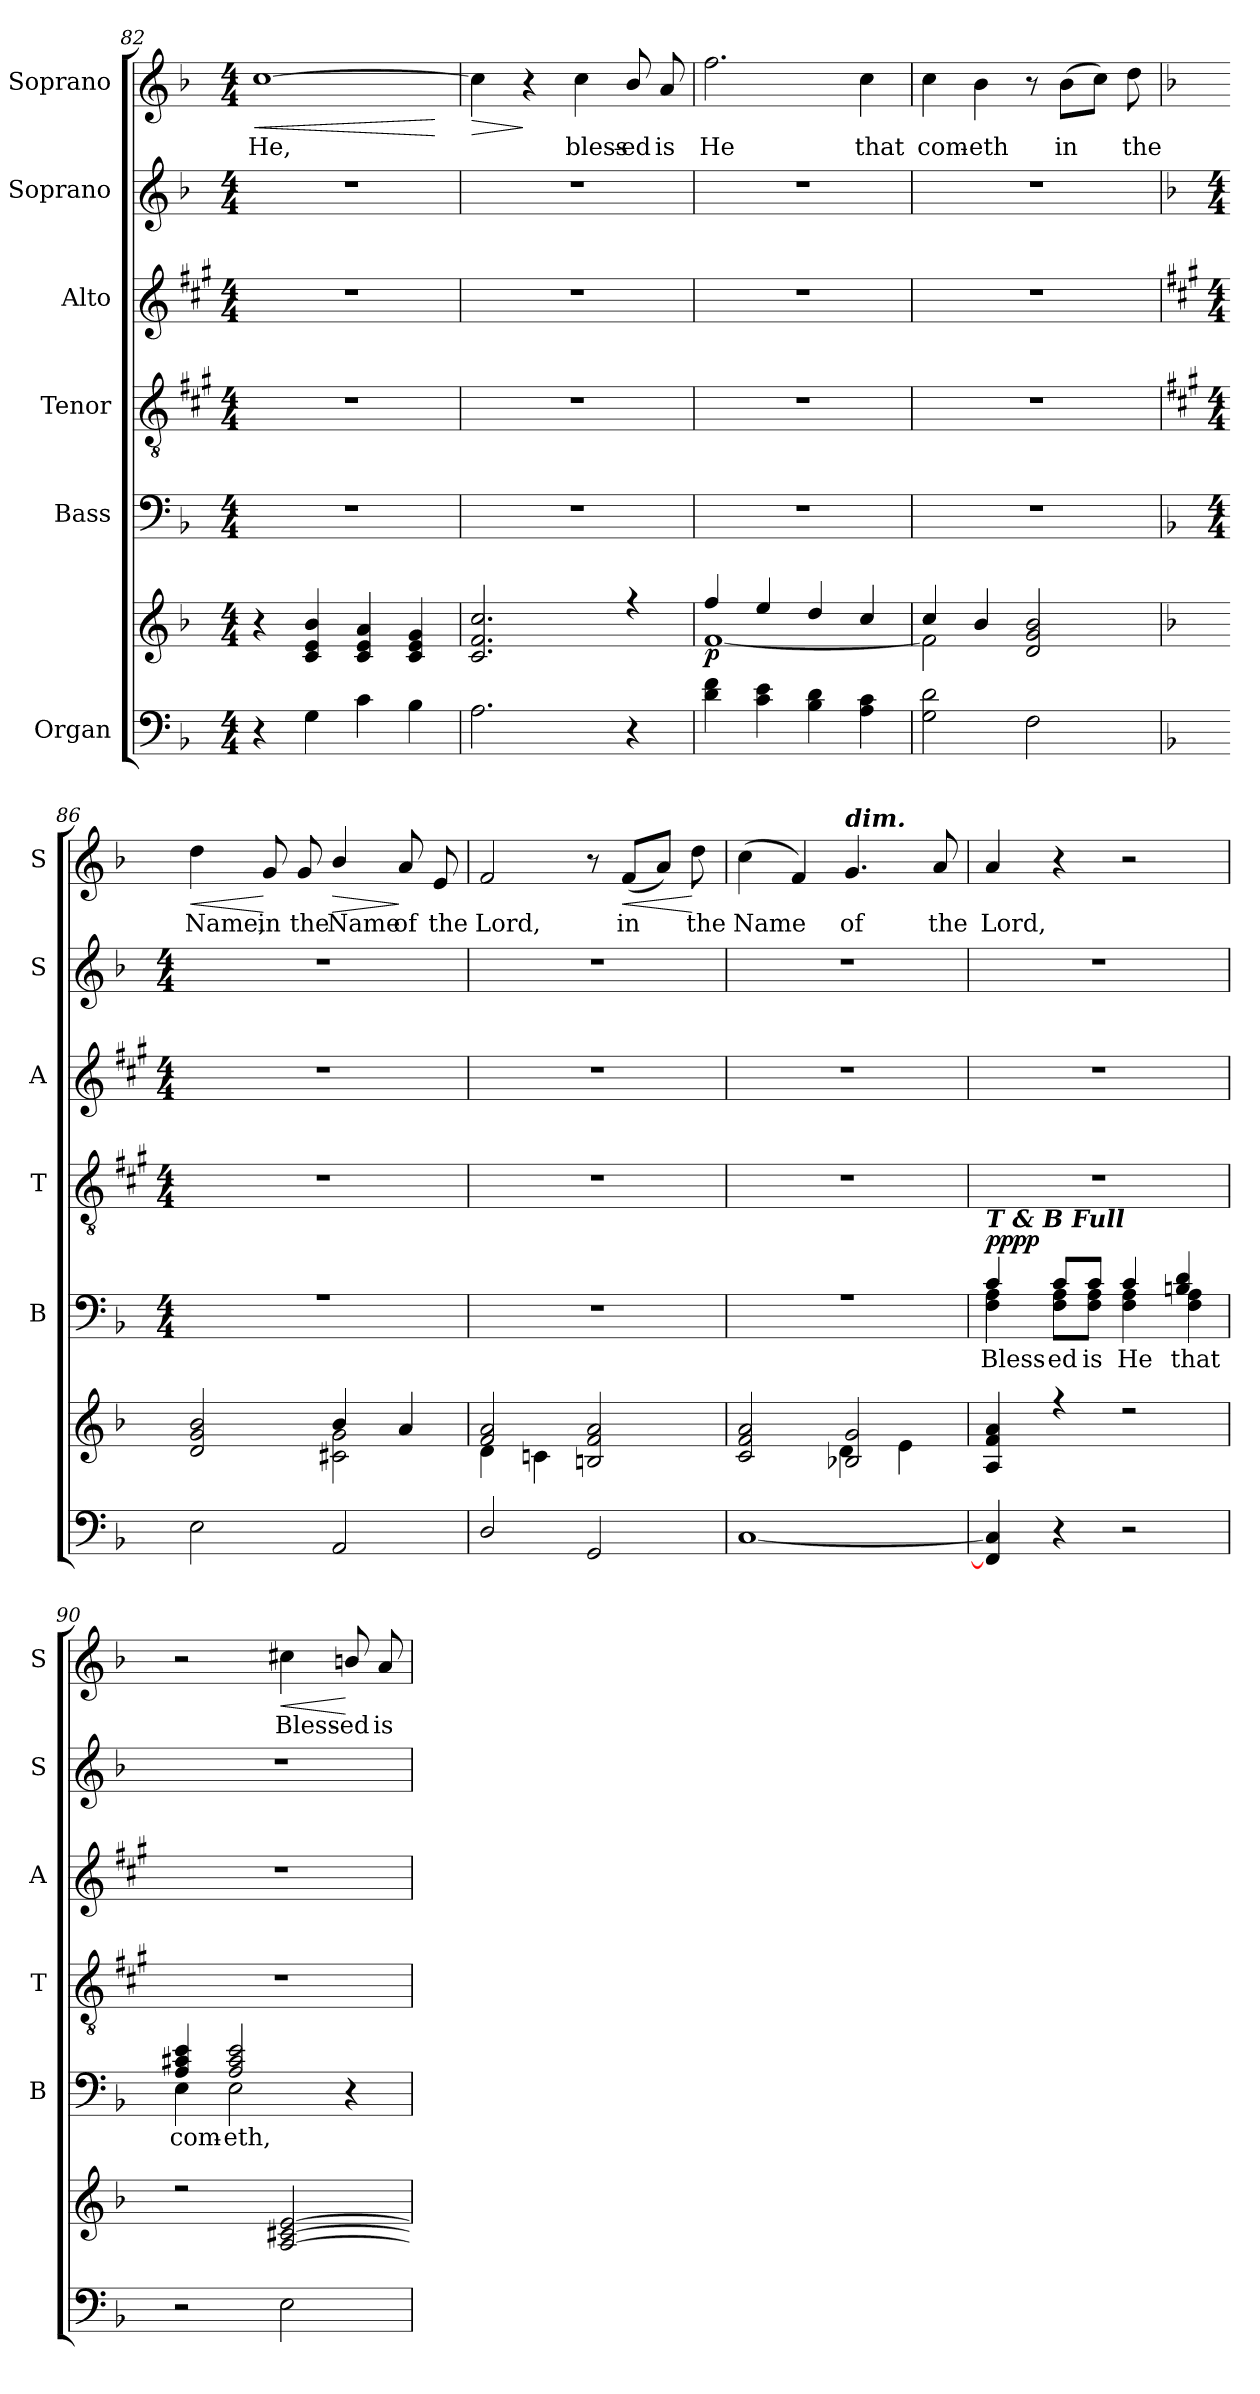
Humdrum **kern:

**kern	**kern	**dynam	**kern	**text	**dynam	**kern	**kern	**kern	**kern	**text	**dynam
*part6	*part6	*part6	*part5	*part5	*part5	*part4	*part3	*part2	*part1	*part1	*part1
*staff7	*staff6	*staff6/7	*staff5	*staff5	*staff5	*staff4	*staff3	*staff2	*staff1	*staff1	*staff1
*I"Organ	*	*	*I"Bass	*	*	*I"Tenor	*I"Alto	*I"Soprano	*I"Soprano	*	*
*	*	*	*I'B	*	*	*I'T	*I'A	*I'S	*I'S	*	*
*clefF4	*clefG2	*	*clefF4	*	*	*clefGv2	*clefG2	*clefG2	*clefG2	*	*
*k[b-]	*k[b-]	*	*k[b-]	*	*	*k[f#c#g#]	*k[f#c#g#]	*k[b-]	*k[b-]	*	*
*F:	*F:	*	*F:	*	*	*A:	*A:	*F:	*F:	*	*
*M4/4	*M4/4	*	*M4/4	*	*	*M4/4	*M4/4	*M4/4	*M4/4	*	*
=82	=82	=82	=82	=82	=82	=82	=82	=82	=82	=82	=82
*	*^	*	*	*	*	*	*	*	*	*	*
!	!	!	!	!	!	!	!	!	!	!	!LO:LY:b	!LO:HP:b
4r	4r	1ryy	.	1r	.	.	1r	1r	1r	[1cc	He,	<
4G	4c 4e 4b-	.	.	.	.	.	.	.	.	.	.	.
4c	4c 4e 4a	.	.	.	.	.	.	.	.	.	.	.
4B-	4c 4e 4g	.	.	.	.	.	.	.	.	.	.	.
*	*v	*v	*	*	*	*	*	*	*	*	*	*
.	.	.	.	.	.	.	.	.	.	.	[
=83	=83	=83	=83	=83	=83	=83	=83	=83	=83	=83	=83
*	*^	*	*	*	*	*	*	*	*	*	*
!	!	!	!	!	!	!	!	!	!	!	!	!LO:HP:b
2.A	2.c 2.f 2.cc	1ryy	.	1r	.	.	1r	1r	1r	4cc]	.	>
.	.	.	.	.	.	.	.	.	.	4r	.	]
!	!	!	!	!	!	!	!	!	!	!	!LO:LY:b	!
.	.	.	.	.	.	.	.	.	.	4cc	bless-	.
!	!	!	!	!	!	!	!	!	!	!	!LO:LY:b	!
4r	4r	.	.	.	.	.	.	.	.	8b-/	-ed	.
!	!	!	!	!	!	!	!	!	!	!	!LO:LY:b	!
.	.	.	.	.	.	.	.	.	.	8a	is	.
=84	=84	=84	=84	=84	=84	=84	=84	=84	=84	=84	=84	=84
!	!	!	!LO:DY:b	!	!	!	!	!	!	!	!LO:LY:b	!
4d 4f	4ff/	[1f	p	1r	.	.	1r	1r	1r	2.ff	He	.
4c 4e	4ee/	.	.	.	.	.	.	.	.	.	.	.
4B- 4d	4dd/	.	.	.	.	.	.	.	.	.	.	.
!	!	!	!	!	!	!	!	!	!	!	!LO:LY:b	!
4A 4c	4cc/	.	.	.	.	.	.	.	.	4cc	that	.
=85	=85	=85	=85	=85	=85	=85	=85	=85	=85	=85	=85	=85
!	!	!	!	!	!	!	!	!	!	!	!LO:LY:b	!
2G 2d	4cc/	2f\]	.	1r	.	.	1r	1r	1r	4cc	com-	.
!	!	!	!	!	!	!	!	!	!	!	!LO:LY:b	!
.	4b-/	.	.	.	.	.	.	.	.	4b-\	-eth	.
2F	2d 2g 2b-	2ryy	.	.	.	.	.	.	.	8r	.	.
!	!	!	!	!	!	!	!	!	!	!	!LO:LY:b	!
.	.	.	.	.	.	.	.	.	.	(>8b-L	in	.
.	.	.	.	.	.	.	.	.	.	8ccJ)	.	.
!	!	!	!	!	!	!	!	!	!	!	!LO:LY:b	!
.	.	.	.	.	.	.	.	.	.	8dd	the	.
!!LO:LB:g=z
=86	=86	=86	=86	=86	=86	=86	=86	=86	=86	=86	=86	=86
*	*	*	*	*k[b-]	*	*	*	*	*	*	*	*
*	*	*	*	*F:	*	*	*	*	*	*	*	*
*	*	*	*	*M4/4	*	*	*M4/4	*M4/4	*M4/4	*	*	*
*	*	*	*	*^	*	*	*	*	*	*	*	*
!	!	!	!	!	!	!	!	!	!	!	!	!LO:LY:b	!LO:HP:b
2E	2d 2g 2b-	2ryy	.	1r	1ryy	.	.	1r	1r	1r	4dd	Name,	<
!	!	!	!	!	!	!	!	!	!	!	!	!LO:LY:b	!
.	.	.	.	.	.	.	.	.	.	.	8g	in	[
!	!	!	!	!	!	!	!	!	!	!	!	!LO:LY:b	!
.	.	.	.	.	.	.	.	.	.	.	8g	the	.
!	!	!	!	!	!	!	!	!	!	!	!	!LO:LY:b	!LO:HP:b
2AA	4b-/	2c#X\ 2g\	.	.	.	.	.	.	.	.	4b-/	Name	>
!	!	!	!	!	!	!	!	!	!	!	!	!LO:LY:b	!
.	4a	.	.	.	.	.	.	.	.	.	8a	of	]
!	!	!	!	!	!	!	!	!	!	!	!	!LO:LY:b	!
.	.	.	.	.	.	.	.	.	.	.	8e	the	.
=87	=87	=87	=87	=87	=87	=87	=87	=87	=87	=87	=87	=87	=87
!	!	!	!	!	!	!	!	!	!	!	!	!LO:LY:b	!
2D/	2f 2a	4d\	.	1r	2ryy	.	.	1r	1r	1r	2f	Lord,	.
.	.	4cn\	.	.	.	.	.	.	.	.	.	.	.
2GG	2Bn 2f 2a	2ryy	.	.	8ryy	.	.	.	.	.	8r	.	.
!	!	!	!	!	!	!	!	!	!	!	!	!LO:LY:b	!LO:HP:b
.	.	.	.	.	4.ryy	.	.	.	.	.	(<8fL	in	<
.	.	.	.	.	.	.	.	.	.	.	8aJ)	.	.
!	!	!	!	!	!	!	!	!	!	!	!	!LO:LY:b	!
.	.	.	.	.	.	.	.	.	.	.	8dd	the	[
=88	=88	=88	=88	=88	=88	=88	=88	=88	=88	=88	=88	=88	=88
!	!	!	!	!	!	!	!	!	!	!	!	!LO:LY:b	!
[1C	2c 2f 2a	2ryy	.	1r	1ryy	.	.	1r	1r	1r	(<4cc	Name	.
.	.	.	.	.	.	.	.	.	.	.	4f)	.	.
!	!	!	!	!	!	!	!	!	!	!	!LO:TX:a:Bi:t=dim.	!	!
!	!	!	!	!	!	!	!	!	!	!	!	!LO:LY:b	!
.	2B-X 2g	4d\	.	.	.	.	.	.	.	.	4.g	of	.
.	.	4e\	.	.	.	.	.	.	.	.	.	.	.
!	!	!	!	!	!	!	!	!	!	!	!	!LO:LY:b	!
.	.	.	.	.	.	.	.	.	.	.	8a	the	.
=89	=89	=89	=89	=89	=89	=89	=89	=89	=89	=89	=89	=89	=89
!	!	!	!	!LO:TX:a:Bi:t=T & B Full	!	!	!	!	!	!	!	!	!
!	!	!	!	!	!	!LO:LY:b	!LO:DY:b	!	!	!	!	!LO:LY:b	!
!	!	!	!	!	!	!	!LO:DY:n=1:b	!	!	!	!	!	!
4FF] 4C]	4A 4f 4a	1ryy	.	4c/	4F 4A	Bless-	pp pp	1r	1r	1r	4a	Lord,	.
!	!	!	!	!	!	!LO:LY:b	!	!	!	!	!	!	!
4r	4r	.	.	8c/L	8F\ 8A\L	-ed	.	.	.	.	4r	.	.
!	!	!	!	!	!	!LO:LY:b	!	!	!	!	!	!	!
.	.	.	.	8c/J	8F\ 8A\J	is	.	.	.	.	.	.	.
!	!	!	!	!	!	!LO:LY:b	!	!	!	!	!	!	!
2r	2r	.	.	4c/	4F 4A	He	.	.	.	.	2r	.	.
!	!	!	!	!	!	!LO:LY:b	!	!	!	!	!	!	!
.	.	.	.	4Bn/ 4d/	4F 4A	that	.	.	.	.	.	.	.
=90	=90	=90	=90	=90	=90	=90	=90	=90	=90	=90	=90	=90	=90
!	!	!	!	!	!	!LO:LY:b	!	!	!	!	!	!	!
2r	2r	1ryy	.	4A/ 4c#X/ 4e/	4E	com-	.	1r	1r	1r	2r	.	.
!	!	!	!	!	!	!LO:LY:b	!	!	!	!	!	!	!
.	.	.	.	2A/ 2c#/ 2e/	2E	-eth,	.	.	.	.	.	.	.
!	!	!	!	!	!	!	!	!	!	!	!	!LO:LY:b	!LO:HP:b
2E	[2A [2c#X [2e	.	.	.	.	.	.	.	.	.	4cc#X	Bless-	<
!	!	!	!	!	!	!	!	!	!	!	!	!LO:LY:b	!
.	.	.	.	4ryy	4r	.	.	.	.	.	8bn/	-ed	[
!	!	!	!	!	!	!	!	!	!	!	!	!LO:LY:b	!
.	.	.	.	.	.	.	.	.	.	.	8a	is	.
*	*v	*v	*	*	*	*	*	*	*	*	*	*	*
*	*	*	*v	*v	*	*	*	*	*	*	*	*
=	=	=	=	=	=	=	=	=	=	=	=
*-	*-	*-	*-	*-	*-	*-	*-	*-	*-	*-	*-
